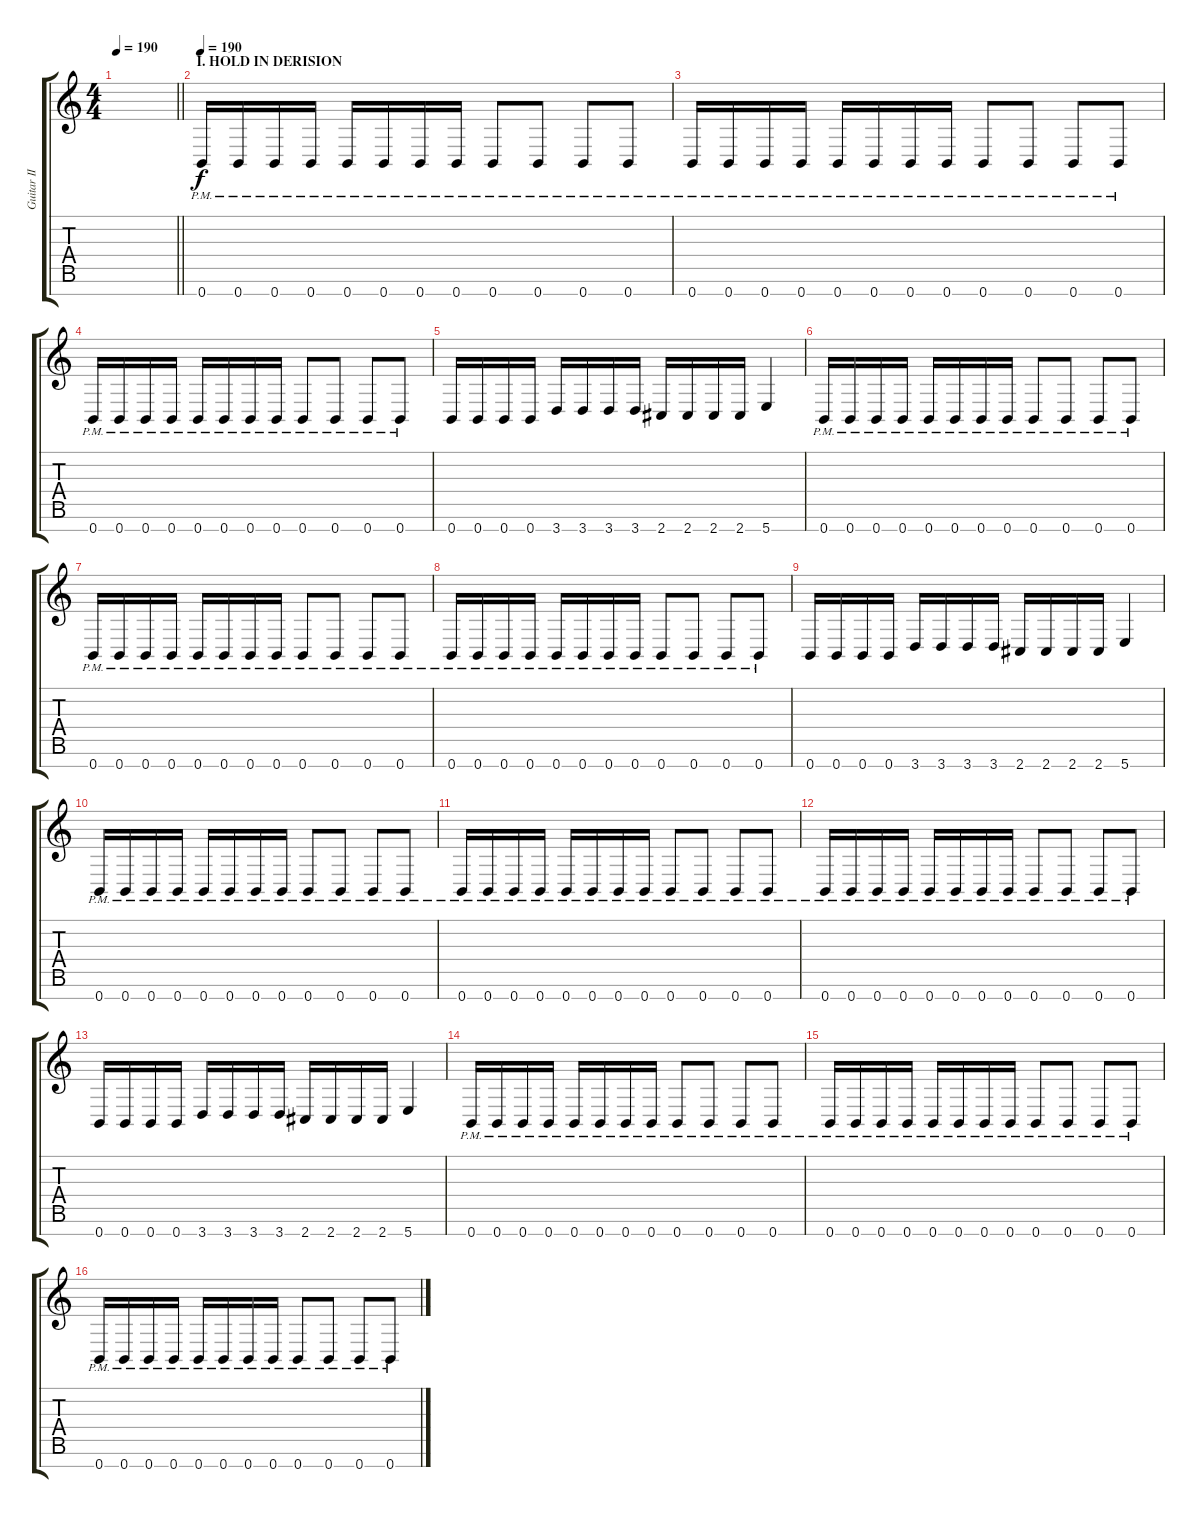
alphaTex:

\track ("Guitar II" "Guitar II") {instrument distortionguitar}
\staff {score tabs}
\tuning (E4 B3 G3 D3 A2 E2 B1) {hide}
\ts (4 4)
\tempo 190
\clef g2
\barLineRight lightlight
\ks c
|
\section ("" "I. HOLD IN DERISION")
\tempo 190
0.7{pm}.16 0.7{pm}.16 0.7{pm}.16 0.7{pm}.16 0.7{pm}.16 0.7{pm}.16 0.7{pm}.16 0.7{pm}.16 0.7{pm}.8 0.7{pm}.8 0.7{pm}.8 0.7{pm}.8 |
0.7{pm}.16 0.7{pm}.16 0.7{pm}.16 0.7{pm}.16 0.7{pm}.16 0.7{pm}.16 0.7{pm}.16 0.7{pm}.16 0.7{pm}.8 0.7{pm}.8 0.7{pm}.8 0.7{pm}.8 |
0.7{pm}.16 0.7{pm}.16 0.7{pm}.16 0.7{pm}.16 0.7{pm}.16 0.7{pm}.16 0.7{pm}.16 0.7{pm}.16 0.7{pm}.8 0.7{pm}.8 0.7{pm}.8 0.7{pm}.8 |
0.7.16 0.7.16 0.7.16 0.7.16 3.7.16 3.7.16 3.7.16 3.7.16 2.7.16 2.7.16 2.7.16 2.7.16 5.7.4 |
0.7{pm}.16 0.7{pm}.16 0.7{pm}.16 0.7{pm}.16 0.7{pm}.16 0.7{pm}.16 0.7{pm}.16 0.7{pm}.16 0.7{pm}.8 0.7{pm}.8 0.7{pm}.8 0.7{pm}.8 |
0.7{pm}.16 0.7{pm}.16 0.7{pm}.16 0.7{pm}.16 0.7{pm}.16 0.7{pm}.16 0.7{pm}.16 0.7{pm}.16 0.7{pm}.8 0.7{pm}.8 0.7{pm}.8 0.7{pm}.8 |
0.7{pm}.16 0.7{pm}.16 0.7{pm}.16 0.7{pm}.16 0.7{pm}.16 0.7{pm}.16 0.7{pm}.16 0.7{pm}.16 0.7{pm}.8 0.7{pm}.8 0.7{pm}.8 0.7{pm}.8 |
0.7.16 0.7.16 0.7.16 0.7.16 3.7.16 3.7.16 3.7.16 3.7.16 2.7.16 2.7.16 2.7.16 2.7.16 5.7.4 |
0.7{pm}.16 0.7{pm}.16 0.7{pm}.16 0.7{pm}.16 0.7{pm}.16 0.7{pm}.16 0.7{pm}.16 0.7{pm}.16 0.7{pm}.8 0.7{pm}.8 0.7{pm}.8 0.7{pm}.8 |
0.7{pm}.16 0.7{pm}.16 0.7{pm}.16 0.7{pm}.16 0.7{pm}.16 0.7{pm}.16 0.7{pm}.16 0.7{pm}.16 0.7{pm}.8 0.7{pm}.8 0.7{pm}.8 0.7{pm}.8 |
0.7{pm}.16 0.7{pm}.16 0.7{pm}.16 0.7{pm}.16 0.7{pm}.16 0.7{pm}.16 0.7{pm}.16 0.7{pm}.16 0.7{pm}.8 0.7{pm}.8 0.7{pm}.8 0.7{pm}.8 |
0.7.16 0.7.16 0.7.16 0.7.16 3.7.16 3.7.16 3.7.16 3.7.16 2.7.16 2.7.16 2.7.16 2.7.16 5.7.4 |
0.7{pm}.16 0.7{pm}.16 0.7{pm}.16 0.7{pm}.16 0.7{pm}.16 0.7{pm}.16 0.7{pm}.16 0.7{pm}.16 0.7{pm}.8 0.7{pm}.8 0.7{pm}.8 0.7{pm}.8 |
0.7{pm}.16 0.7{pm}.16 0.7{pm}.16 0.7{pm}.16 0.7{pm}.16 0.7{pm}.16 0.7{pm}.16 0.7{pm}.16 0.7{pm}.8 0.7{pm}.8 0.7{pm}.8 0.7{pm}.8 |
0.7{pm}.16 0.7{pm}.16 0.7{pm}.16 0.7{pm}.16 0.7{pm}.16 0.7{pm}.16 0.7{pm}.16 0.7{pm}.16 0.7{pm}.8 0.7{pm}.8 0.7{pm}.8 0.7{pm}.8
